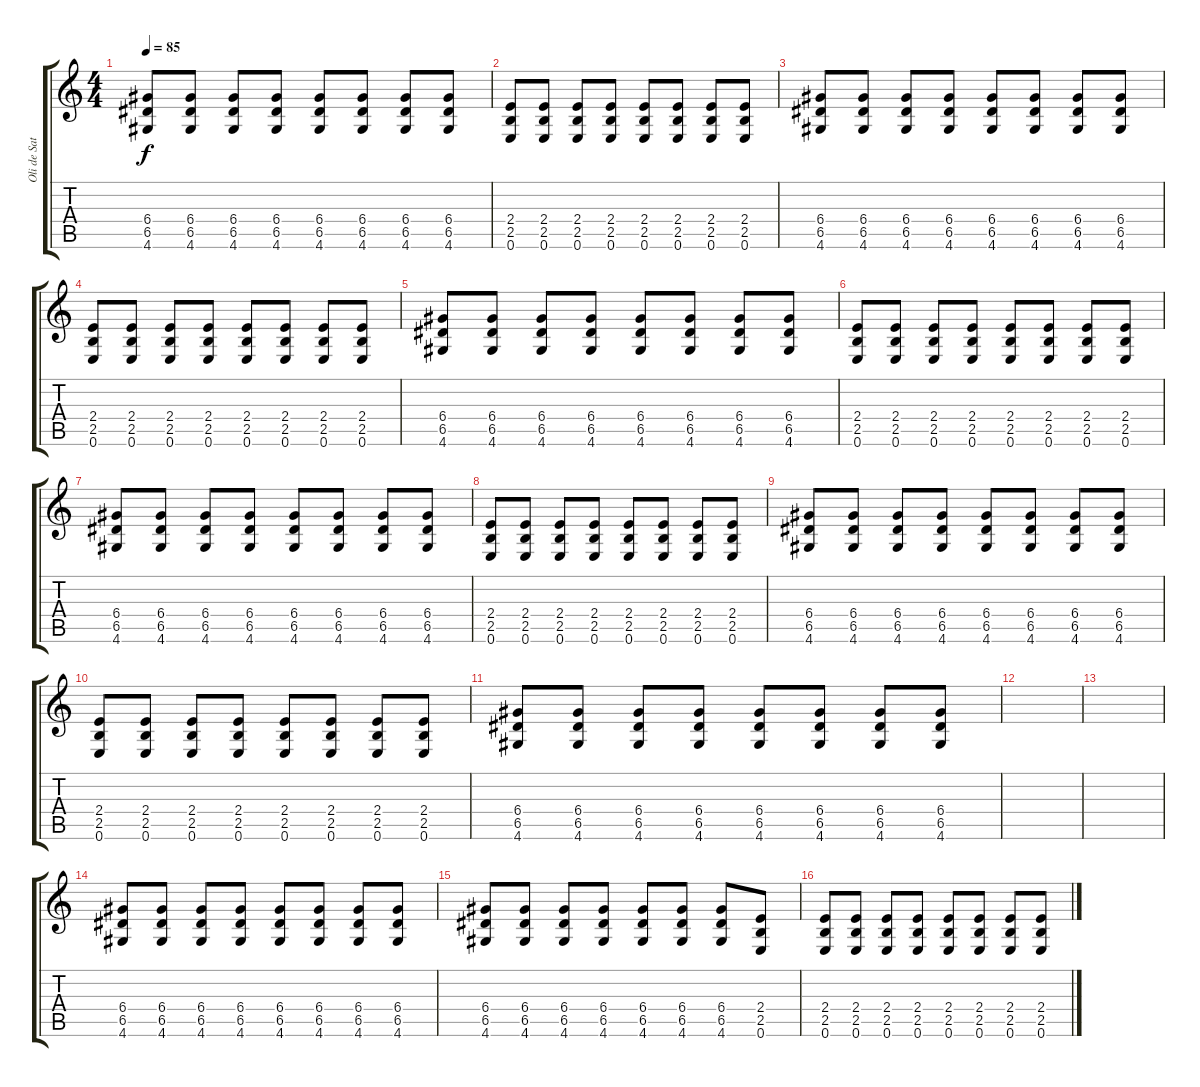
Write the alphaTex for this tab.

\track ("Oli de Sat" "Oli de Sat") {instrument overdrivenguitar}
\staff {score tabs}
\tuning (E4 B3 G3 D3 A2 E2) {hide}
\ts (4 4)
\tempo 85
\clef g2
\ks c
(6.4 6.5 4.6).8{dy f} (6.4 6.5 4.6).8 (6.4 6.5 4.6).8 (6.4 6.5 4.6).8 (6.4 6.5 4.6).8 (6.4 6.5 4.6).8 (6.4 6.5 4.6).8 (6.4 6.5 4.6).8 |
(2.4 2.5 0.6).8 (2.4 2.5 0.6).8 (2.4 2.5 0.6).8 (2.4 2.5 0.6).8 (2.4 2.5 0.6).8 (2.4 2.5 0.6).8 (2.4 2.5 0.6).8 (2.4 2.5 0.6).8 |
(6.4 6.5 4.6).8 (6.4 6.5 4.6).8 (6.4 6.5 4.6).8 (6.4 6.5 4.6).8 (6.4 6.5 4.6).8 (6.4 6.5 4.6).8 (6.4 6.5 4.6).8 (6.4 6.5 4.6).8 |
(2.4 2.5 0.6).8 (2.4 2.5 0.6).8 (2.4 2.5 0.6).8 (2.4 2.5 0.6).8 (2.4 2.5 0.6).8 (2.4 2.5 0.6).8 (2.4 2.5 0.6).8 (2.4 2.5 0.6).8 |
(6.4 6.5 4.6).8 (6.4 6.5 4.6).8 (6.4 6.5 4.6).8 (6.4 6.5 4.6).8 (6.4 6.5 4.6).8 (6.4 6.5 4.6).8 (6.4 6.5 4.6).8 (6.4 6.5 4.6).8 |
(2.4 2.5 0.6).8 (2.4 2.5 0.6).8 (2.4 2.5 0.6).8 (2.4 2.5 0.6).8 (2.4 2.5 0.6).8 (2.4 2.5 0.6).8 (2.4 2.5 0.6).8 (2.4 2.5 0.6).8 |
(6.4 6.5 4.6).8 (6.4 6.5 4.6).8 (6.4 6.5 4.6).8 (6.4 6.5 4.6).8 (6.4 6.5 4.6).8 (6.4 6.5 4.6).8 (6.4 6.5 4.6).8 (6.4 6.5 4.6).8 |
(2.4 2.5 0.6).8 (2.4 2.5 0.6).8 (2.4 2.5 0.6).8 (2.4 2.5 0.6).8 (2.4 2.5 0.6).8 (2.4 2.5 0.6).8 (2.4 2.5 0.6).8 (2.4 2.5 0.6).8 |
(6.4 6.5 4.6).8 (6.4 6.5 4.6).8 (6.4 6.5 4.6).8 (6.4 6.5 4.6).8 (6.4 6.5 4.6).8 (6.4 6.5 4.6).8 (6.4 6.5 4.6).8 (6.4 6.5 4.6).8 |
(2.4 2.5 0.6).8 (2.4 2.5 0.6).8 (2.4 2.5 0.6).8 (2.4 2.5 0.6).8 (2.4 2.5 0.6).8 (2.4 2.5 0.6).8 (2.4 2.5 0.6).8 (2.4 2.5 0.6).8 |
(6.4 6.5 4.6).8 (6.4 6.5 4.6).8 (6.4 6.5 4.6).8 (6.4 6.5 4.6).8 (6.4 6.5 4.6).8 (6.4 6.5 4.6).8 (6.4 6.5 4.6).8 (6.4 6.5 4.6).8 |
|
|
(6.4 6.5 4.6).8 (6.4 6.5 4.6).8 (6.4 6.5 4.6).8 (6.4 6.5 4.6).8 (6.4 6.5 4.6).8 (6.4 6.5 4.6).8 (6.4 6.5 4.6).8 (6.4 6.5 4.6).8 |
(6.4 6.5 4.6).8 (6.4 6.5 4.6).8 (6.4 6.5 4.6).8 (6.4 6.5 4.6).8 (6.4 6.5 4.6).8 (6.4 6.5 4.6).8 (6.4 6.5 4.6).8 (2.4 2.5 0.6).8 |
(2.4 2.5 0.6).8 (2.4 2.5 0.6).8 (2.4 2.5 0.6).8 (2.4 2.5 0.6).8 (2.4 2.5 0.6).8 (2.4 2.5 0.6).8 (2.4 2.5 0.6).8 (2.4 2.5 0.6).8
